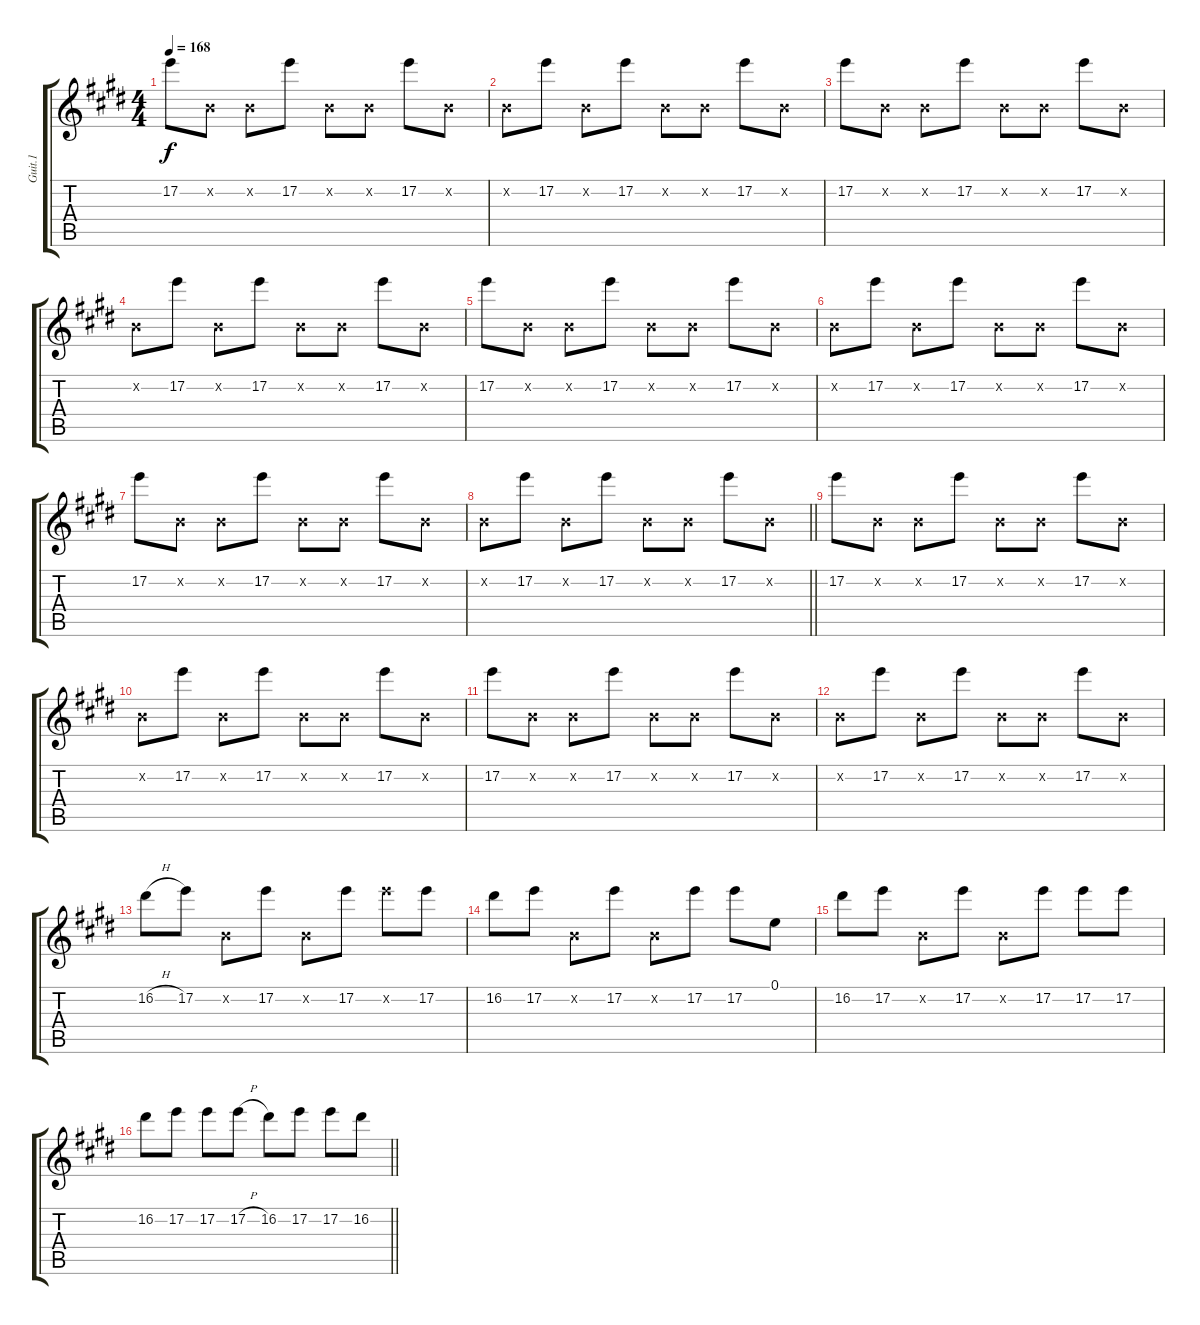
\track ("Guit.1" "Guit.1") {instrument overdrivenguitar}
\staff {score tabs}
\tuning (E4 B3 G3 D3 A2 E2) {hide}
\ts (4 4)
\tempo 168
\clef g2
\ks e
17.2.8{dy f} 0.2{x}.8 0.2{x}.8 17.2.8 0.2{x}.8 0.2{x}.8 17.2.8 0.2{x}.8 |
0.2{x}.8 17.2.8 0.2{x}.8 17.2.8 0.2{x}.8 0.2{x}.8 17.2.8 0.2{x}.8 |
17.2.8 0.2{x}.8 0.2{x}.8 17.2.8 0.2{x}.8 0.2{x}.8 17.2.8 0.2{x}.8 |
0.2{x}.8 17.2.8 0.2{x}.8 17.2.8 0.2{x}.8 0.2{x}.8 17.2.8 0.2{x}.8 |
17.2.8 0.2{x}.8 0.2{x}.8 17.2.8 0.2{x}.8 0.2{x}.8 17.2.8 0.2{x}.8 |
0.2{x}.8 17.2.8 0.2{x}.8 17.2.8 0.2{x}.8 0.2{x}.8 17.2.8 0.2{x}.8 |
17.2.8 0.2{x}.8 0.2{x}.8 17.2.8 0.2{x}.8 0.2{x}.8 17.2.8 0.2{x}.8 |
\barLineRight lightlight
0.2{x}.8 17.2.8 0.2{x}.8 17.2.8 0.2{x}.8 0.2{x}.8 17.2.8 0.2{x}.8 |
17.2.8 0.2{x}.8 0.2{x}.8 17.2.8 0.2{x}.8 0.2{x}.8 17.2.8 0.2{x}.8 |
0.2{x}.8 17.2.8 0.2{x}.8 17.2.8 0.2{x}.8 0.2{x}.8 17.2.8 0.2{x}.8 |
17.2.8 0.2{x}.8 0.2{x}.8 17.2.8 0.2{x}.8 0.2{x}.8 17.2.8 0.2{x}.8 |
0.2{x}.8 17.2.8 0.2{x}.8 17.2.8 0.2{x}.8 0.2{x}.8 17.2.8 0.2{x}.8 |
16.2{h}.8 17.2.8 0.2{x}.8 17.2.8 0.2{x}.8 17.2.8 17.2{x}.8 17.2.8 |
16.2.8 17.2.8 0.2{x}.8 17.2.8 0.2{x}.8 17.2.8 17.2.8 0.1.8 |
16.2.8 17.2.8 0.2{x}.8 17.2.8 0.2{x}.8 17.2.8 17.2.8 17.2.8 |
\barLineRight lightlight
16.2.8 17.2.8 17.2.8 17.2{h}.8 16.2.8 17.2.8 17.2.8 16.2.8
